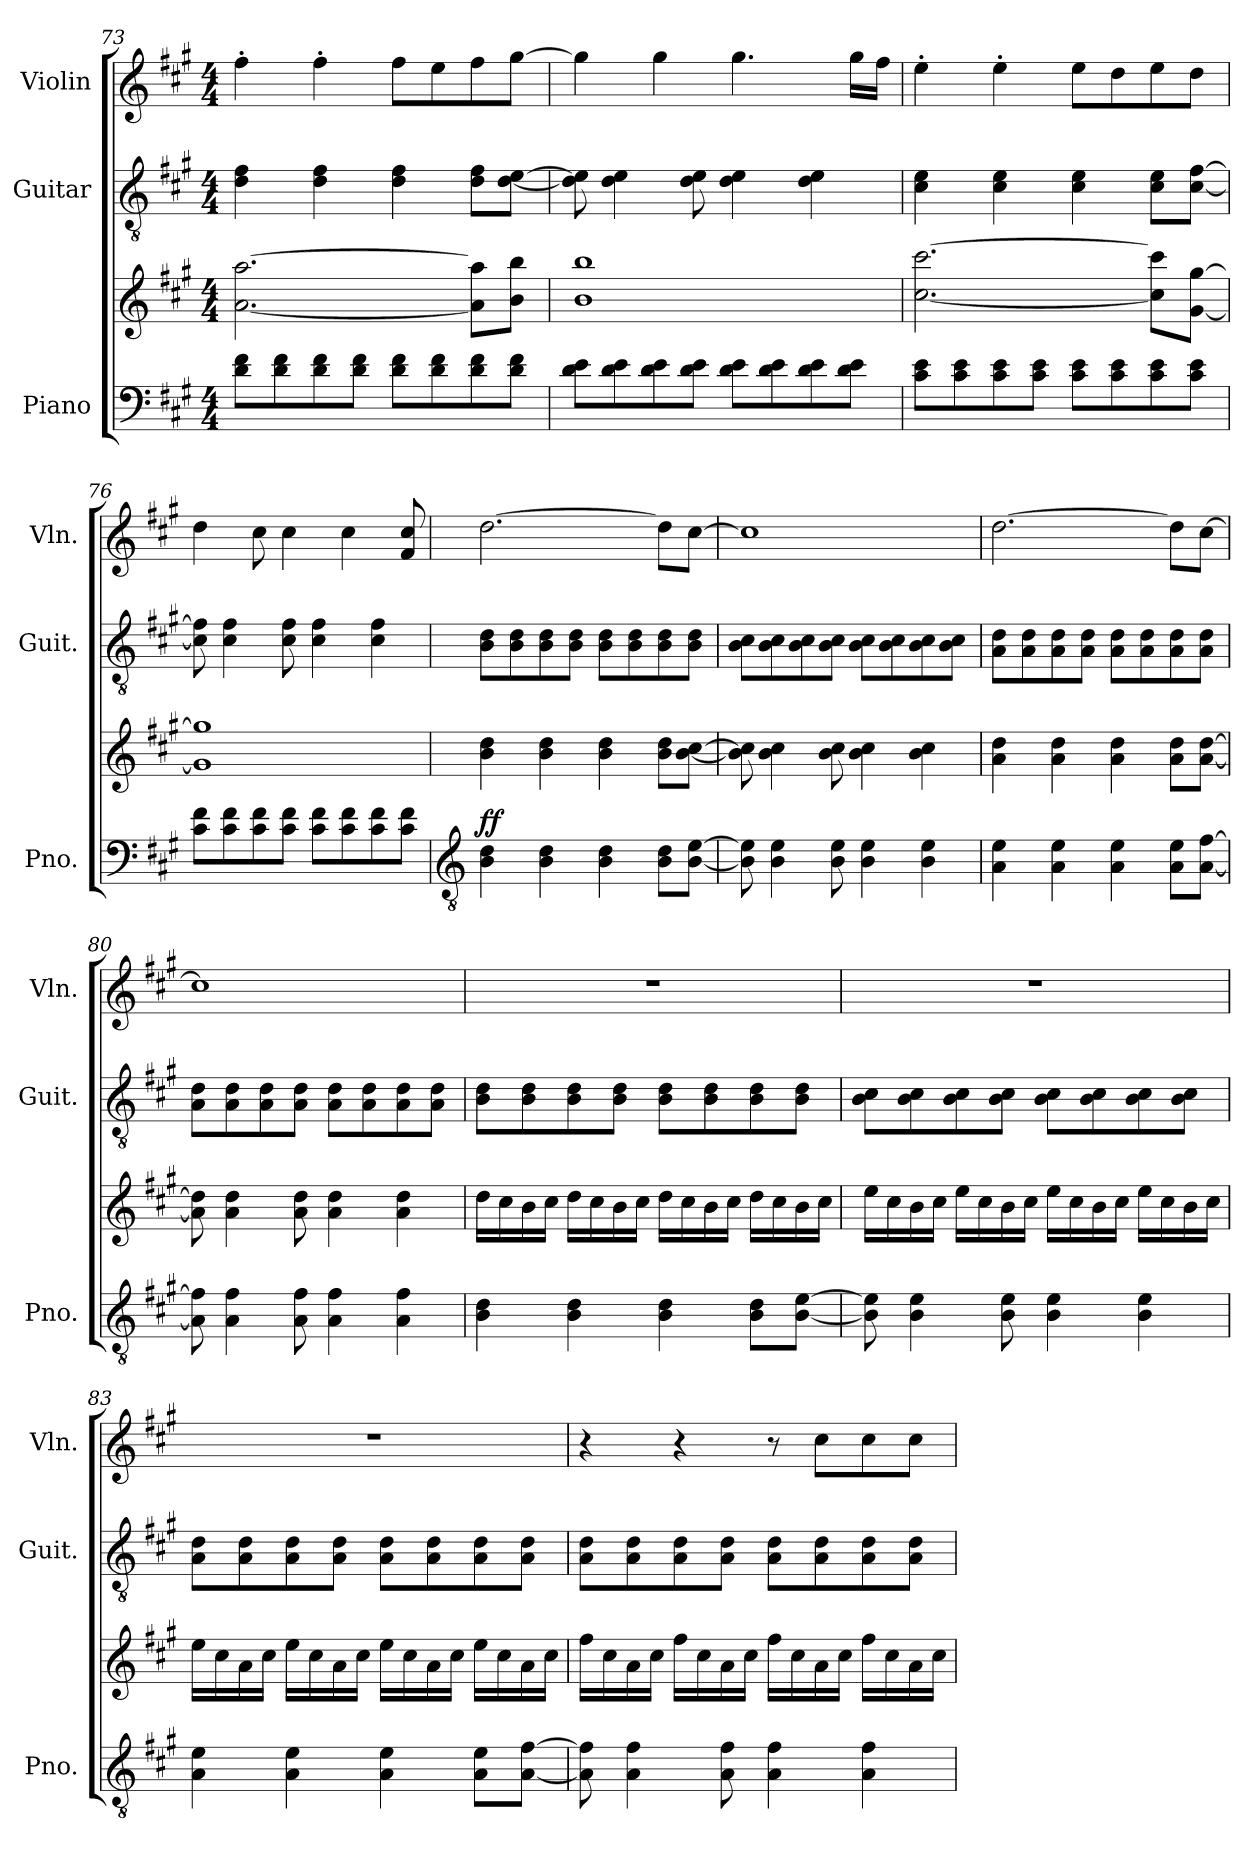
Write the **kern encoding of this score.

**kern	**kern	**dynam	**kern	**kern
*part3	*part3	*part3	*part2	*part1
*staff4	*staff3	*staff3/4	*staff2	*staff1
*I"Piano	*	*	*I"Guitar	*I"Violin
*I'Pno.	*	*	*I'Guit.	*I'Vln.
*clefF4	*clefG2	*	*clefGv2	*clefG2
*k[f#c#g#]	*k[f#c#g#]	*	*k[f#c#g#]	*k[f#c#g#]
*M4/4	*M4/4	*	*M4/4	*M4/4
=73	=73	=73	=73	=73
8d\ 8f#\L	[2.a\ [2.aa\	.	4d\ 4f#\	4ff#'\
8d\ 8f#\	.	.	.	.
8d\ 8f#\	.	.	4d\ 4f#\	4ff#'\
8d\ 8f#\J	.	.	.	.
8d\ 8f#\L	.	.	4d\ 4f#\	8ff#\L
8d\ 8f#\	.	.	.	8ee\
8d\ 8f#\	8a\] 8aa\]L	.	8d\ 8f#\L	8ff#\
8d\ 8f#\J	8b\ 8bb\J	.	[8d\ [8e\J	[8gg#\J
!!LO:LB:g=z
=74	=74	=74	=74	=74
8d\ 8e\L	1b 1bb	.	8d\] 8e\]	4gg#\]
8d\ 8e\	.	.	4d\ 4e\	.
8d\ 8e\	.	.	.	4gg#\
8d\ 8e\J	.	.	8d\ 8e\	.
8d\ 8e\L	.	.	4d\ 4e\	4.gg#\
8d\ 8e\	.	.	.	.
8d\ 8e\	.	.	4d\ 4e\	.
8d\ 8e\J	.	.	.	16gg#\LL
.	.	.	.	16ff#\JJ
=75	=75	=75	=75	=75
8c#\ 8e\L	[2.cc#\ [2.ccc#\	.	4c#\ 4e\	4ee'\
8c#\ 8e\	.	.	.	.
8c#\ 8e\	.	.	4c#\ 4e\	4ee'\
8c#\ 8e\J	.	.	.	.
8c#\ 8e\L	.	.	4c#\ 4e\	8ee\L
8c#\ 8e\	.	.	.	8dd\
8c#\ 8e\	8cc#\] 8ccc#\]L	.	8c#\ 8e\L	8ee\
8c#\ 8e\J	[8g#\ [8gg#\J	.	[8c#\ [8f#\J	8dd\J
=76	=76	=76	=76	=76
8c#\ 8f#\L	1g#] 1gg#]	.	8c#\] 8f#\]	4dd\
8c#\ 8f#\	.	.	4c#\ 4f#\	.
8c#\ 8f#\	.	.	.	8cc#\
8c#\ 8f#\J	.	.	8c#\ 8f#\	4cc#\
8c#\ 8f#\L	.	.	4c#\ 4f#\	.
8c#\ 8f#\	.	.	.	4cc#\
8c#\ 8f#\	.	.	4c#\ 4f#\	.
8c#\ 8f#\J	.	.	.	8f#/ 8cc#/
!!LO:LB:g=z
=77	=77	=77	=77	=77
*clefGv2	*	*	*	*
!	!	!LO:DY:a=2	!	!
4B\ 4d\	4b\ 4dd\	ff	8B\ 8d\L	[2.dd\
.	.	.	8B\ 8d\	.
4B\ 4d\	4b\ 4dd\	.	8B\ 8d\	.
.	.	.	8B\ 8d\J	.
4B\ 4d\	4b\ 4dd\	.	8B\ 8d\L	.
.	.	.	8B\ 8d\	.
8B\ 8d\L	8b\ 8dd\L	.	8B\ 8d\	8dd\L]
[8B\ [8e\J	[8b\ [8cc#\J	.	8B\ 8d\J	[8cc#\J
=78	=78	=78	=78	=78
8B\] 8e\]	8b\] 8cc#\]	.	8B\ 8c#\L	1cc#]
4B\ 4e\	4b\ 4cc#\	.	8B\ 8c#\	.
.	.	.	8B\ 8c#\	.
8B\ 8e\	8b\ 8cc#\	.	8B\ 8c#\J	.
4B\ 4e\	4b\ 4cc#\	.	8B\ 8c#\L	.
.	.	.	8B\ 8c#\	.
4B\ 4e\	4b\ 4cc#\	.	8B\ 8c#\	.
.	.	.	8B\ 8c#\J	.
=79	=79	=79	=79	=79
4A\ 4e\	4a\ 4dd\	.	8A\ 8d\L	[2.dd\
.	.	.	8A\ 8d\	.
4A\ 4e\	4a\ 4dd\	.	8A\ 8d\	.
.	.	.	8A\ 8d\J	.
4A\ 4e\	4a\ 4dd\	.	8A\ 8d\L	.
.	.	.	8A\ 8d\	.
8A\ 8e\L	8a\ 8dd\L	.	8A\ 8d\	8dd\L]
[8A\ [8f#\J	[8a\ [8dd\J	.	8A\ 8d\J	[8cc#\J
=80	=80	=80	=80	=80
8A\] 8f#\]	8a\] 8dd\]	.	8A\ 8d\L	1cc#]
4A\ 4f#\	4a\ 4dd\	.	8A\ 8d\	.
.	.	.	8A\ 8d\	.
8A\ 8f#\	8a\ 8dd\	.	8A\ 8d\J	.
4A\ 4f#\	4a\ 4dd\	.	8A\ 8d\L	.
.	.	.	8A\ 8d\	.
4A\ 4f#\	4a\ 4dd\	.	8A\ 8d\	.
.	.	.	8A\ 8d\J	.
!!LO:PB:g=z
=81	=81	=81	=81	=81
4B\ 4d\	16dd\LL	.	8B\ 8d\L	1r
.	16cc#\	.	.	.
.	16b\	.	8B\ 8d\	.
.	16cc#\JJ	.	.	.
4B\ 4d\	16dd\LL	.	8B\ 8d\	.
.	16cc#\	.	.	.
.	16b\	.	8B\ 8d\J	.
.	16cc#\JJ	.	.	.
4B\ 4d\	16dd\LL	.	8B\ 8d\L	.
.	16cc#\	.	.	.
.	16b\	.	8B\ 8d\	.
.	16cc#\JJ	.	.	.
8B\ 8d\L	16dd\LL	.	8B\ 8d\	.
.	16cc#\	.	.	.
[8B\ [8e\J	16b\	.	8B\ 8d\J	.
.	16cc#\JJ	.	.	.
=82	=82	=82	=82	=82
8B\] 8e\]	16ee\LL	.	8B\ 8c#\L	1r
.	16cc#\	.	.	.
4B\ 4e\	16b\	.	8B\ 8c#\	.
.	16cc#\JJ	.	.	.
.	16ee\LL	.	8B\ 8c#\	.
.	16cc#\	.	.	.
8B\ 8e\	16b\	.	8B\ 8c#\J	.
.	16cc#\JJ	.	.	.
4B\ 4e\	16ee\LL	.	8B\ 8c#\L	.
.	16cc#\	.	.	.
.	16b\	.	8B\ 8c#\	.
.	16cc#\JJ	.	.	.
4B\ 4e\	16ee\LL	.	8B\ 8c#\	.
.	16cc#\	.	.	.
.	16b\	.	8B\ 8c#\J	.
.	16cc#\JJ	.	.	.
!!LO:LB:g=z
=83	=83	=83	=83	=83
4A\ 4e\	16ee\LL	.	8A\ 8d\L	1r
.	16cc#\	.	.	.
.	16a\	.	8A\ 8d\	.
.	16cc#\JJ	.	.	.
4A\ 4e\	16ee\LL	.	8A\ 8d\	.
.	16cc#\	.	.	.
.	16a\	.	8A\ 8d\J	.
.	16cc#\JJ	.	.	.
4A\ 4e\	16ee\LL	.	8A\ 8d\L	.
.	16cc#\	.	.	.
.	16a\	.	8A\ 8d\	.
.	16cc#\JJ	.	.	.
8A\ 8e\L	16ee\LL	.	8A\ 8d\	.
.	16cc#\	.	.	.
[8A\ [8f#\J	16a\	.	8A\ 8d\J	.
.	16cc#\JJ	.	.	.
=84	=84	=84	=84	=84
8A\] 8f#\]	16ff#\LL	.	8A\ 8d\L	4r
.	16cc#\	.	.	.
4A\ 4f#\	16a\	.	8A\ 8d\	.
.	16cc#\JJ	.	.	.
.	16ff#\LL	.	8A\ 8d\	4r
.	16cc#\	.	.	.
8A\ 8f#\	16a\	.	8A\ 8d\J	.
.	16cc#\JJ	.	.	.
4A\ 4f#\	16ff#\LL	.	8A\ 8d\L	8r
.	16cc#\	.	.	.
.	16a\	.	8A\ 8d\	8cc#\L
.	16cc#\JJ	.	.	.
4A\ 4f#\	16ff#\LL	.	8A\ 8d\	8cc#\
.	16cc#\	.	.	.
.	16a\	.	8A\ 8d\J	8cc#\J
.	16cc#\JJ	.	.	.
=	=	=	=	=
*-	*-	*-	*-	*-
